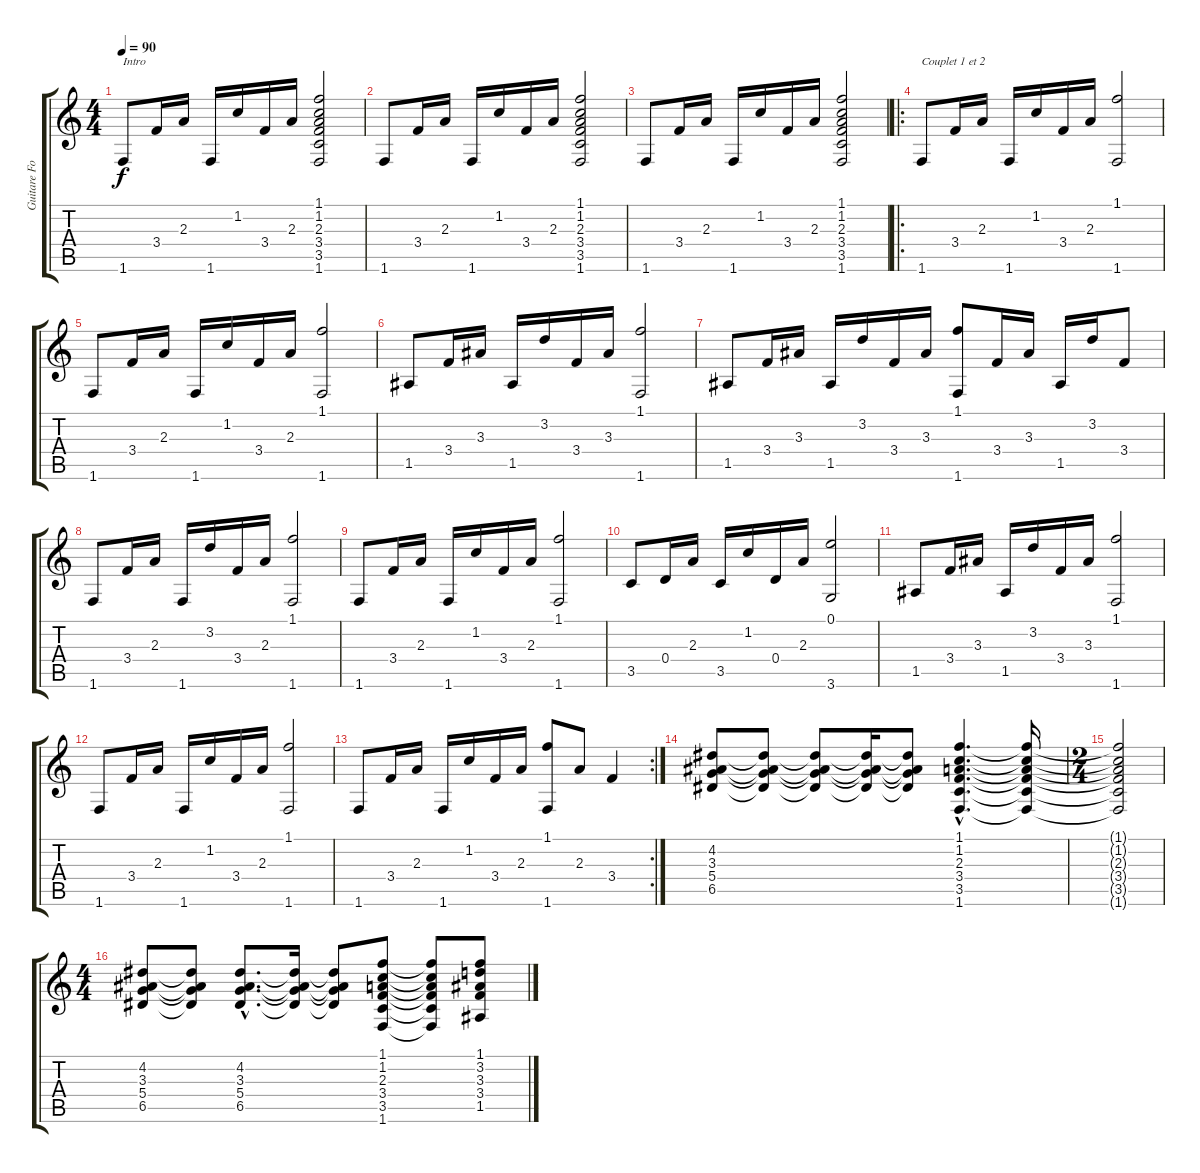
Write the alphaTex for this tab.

\track ("Guitare Folk" "Guitare Fo") {instrument acousticguitarsteel}
\staff {score tabs}
\tuning (E4 B3 G3 D3 A2 E2) {hide}
\ts (4 4)
\tempo 90
\clef g2
\ks c
1.6.8{txt "Intro" dy f instrument acousticguitarsteel} 3.4.16 2.3.16 1.6.16 1.2.16 3.4.16 2.3.16 (1.1 1.2 2.3 3.4 3.5 1.6).2 |
1.6.8 3.4.16 2.3.16 1.6.16 1.2.16 3.4.16 2.3.16 (1.1 1.2 2.3 3.4 3.5 1.6).2 |
1.6.8 3.4.16 2.3.16 1.6.16 1.2.16 3.4.16 2.3.16 (1.1 1.2 2.3 3.4 3.5 1.6).2 |
\ro
1.6.8{txt "Couplet 1 et 2"} 3.4.16 2.3.16 1.6.16 1.2.16 3.4.16 2.3.16 (1.1 1.6).2 |
1.6.8 3.4.16 2.3.16 1.6.16 1.2.16 3.4.16 2.3.16 (1.1 1.6).2 |
1.5.8 3.4.16 3.3.16 1.5.16 3.2.16 3.4.16 3.3.16 (1.1 1.6).2 |
1.5.8 3.4.16 3.3.16 1.5.16 3.2.16 3.4.16 3.3.16 (1.1 1.6).8 3.4.16 3.3.16 1.5.16 3.2.16 3.4.8 |
1.6.8 3.4.16 2.3.16 1.6.16 3.2.16 3.4.16 2.3.16 (1.1 1.6).2 |
1.6.8 3.4.16 2.3.16 1.6.16 1.2.16 3.4.16 2.3.16 (1.1 1.6).2 |
3.5.8 0.4.16 2.3.16 3.5.16 1.2.16 0.4.16 2.3.16 (0.1 3.6).2 |
1.5.8 3.4.16 3.3.16 1.5.16 3.2.16 3.4.16 3.3.16 (1.1 1.6).2 |
1.6.8 3.4.16 2.3.16 1.6.16 1.2.16 3.4.16 2.3.16 (1.1 1.6).2 |
\rc 2
1.6.8 3.4.16 2.3.16 1.6.16 1.2.16 3.4.16 2.3.16 (1.1 1.6).8 2.3.8 3.4.4 |
(4.2 3.3 5.4 6.5).8 (4.2{t} 3.3{t} 5.4{t} 6.5{t}).8 (4.2{t} 3.3{t} 5.4{t} 6.5{t}).8 (4.2{t} 3.3{t} 5.4{t} 6.5{t}).16 (4.2{t} 3.3{t} 5.4{t} 6.5{t}).8 (1.1{hac} 1.2{hac} 2.3{hac} 3.4{hac} 3.5{hac} 1.6{hac}).4{d} (1.1{t} 1.2{t} 2.3{t} 3.4{t} 3.5{t} 1.6{t}).16 |
\ts (2 4)
(1.1{t} 1.2{t} 2.3{t} 3.4{t} 3.5{t} 1.6{t}).2 |
\ts (4 4)
(4.2 3.3 5.4 6.5).8 (4.2{t} 3.3{t} 5.4{t} 6.5{t}).8 (4.2{hac} 3.3{hac} 5.4{hac} 6.5{hac}).8{d} (4.2{t} 3.3{t} 5.4{t} 6.5{t}).16 (4.2{t} 3.3{t} 5.4{t} 6.5{t}).8 (1.1 1.2 2.3 3.4 3.5 1.6).8 (1.1{t} 1.2{t} 2.3{t} 3.4{t} 3.5{t} 1.6{t}).8 (1.1 3.2 3.3 3.4 1.5).8
